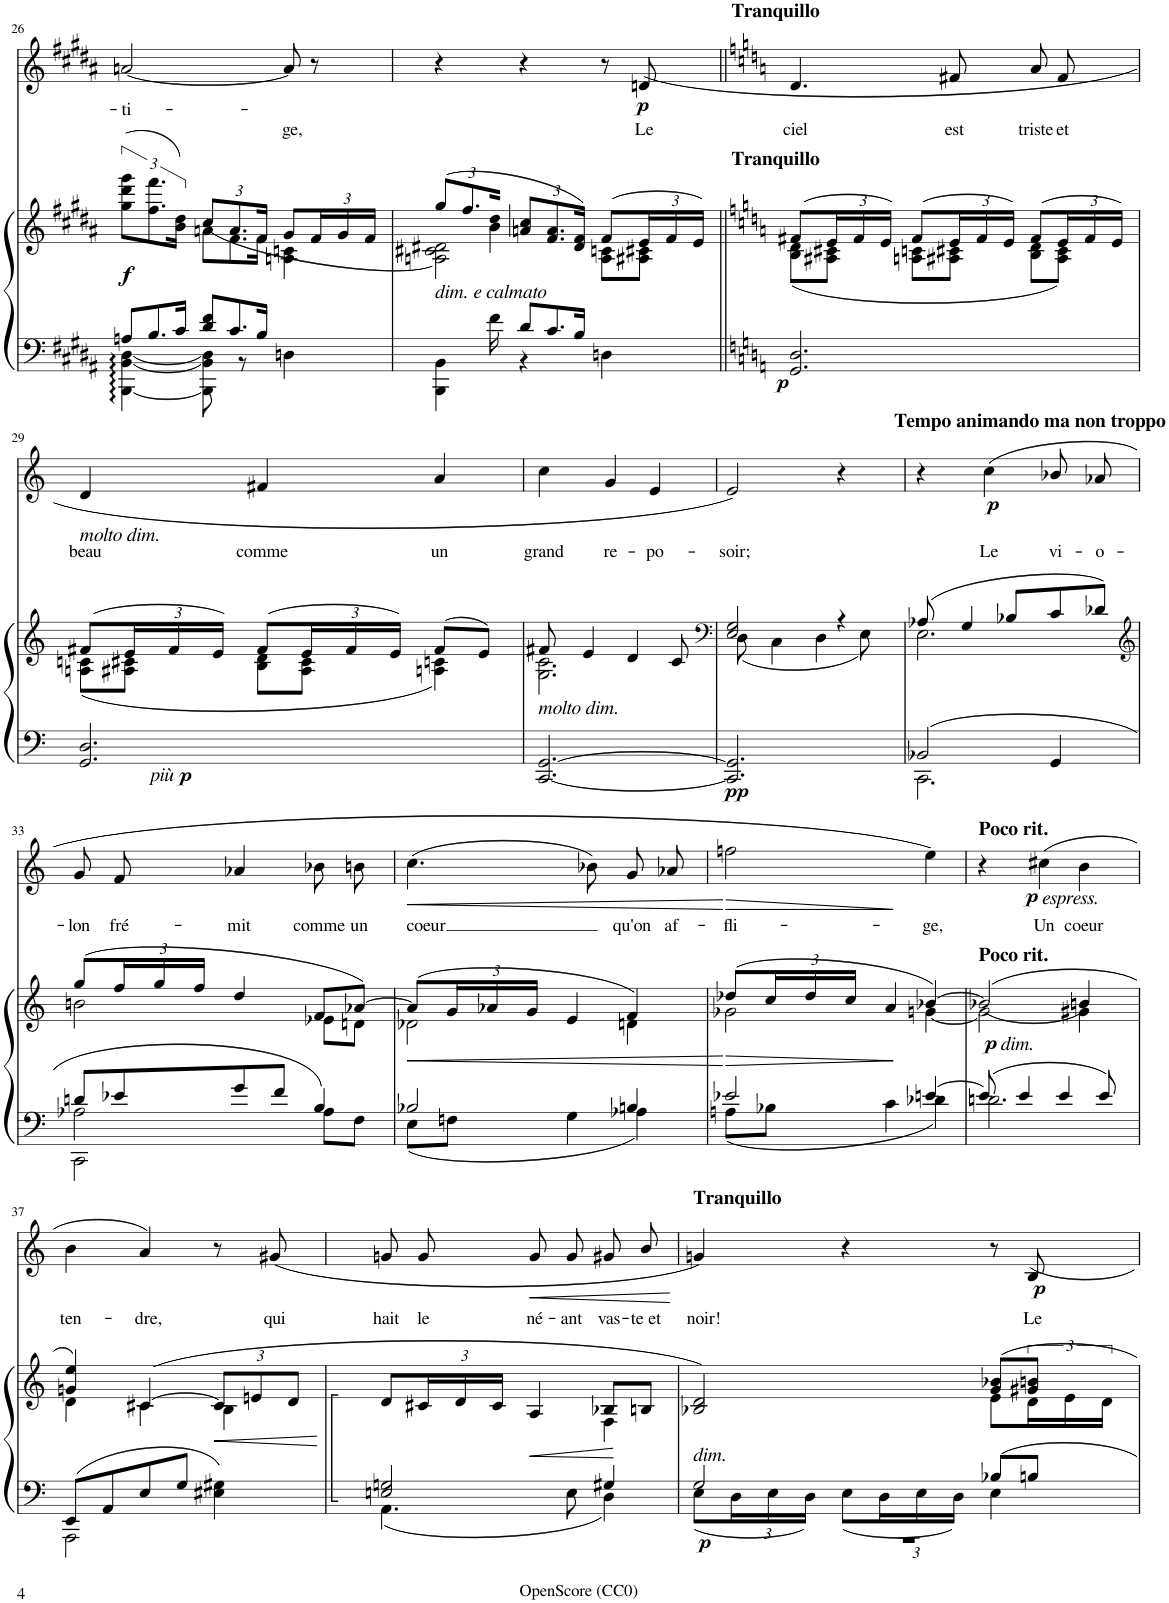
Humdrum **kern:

**kern	**kern	**dynam	**kern	**text	**dynam
*part2	*part2	*part2	*part1	*part1	*part1
*staff3	*staff2	*staff2/3	*staff1	*staff1	*staff1
*I"Piano	*	*	*I"Chant Voice	*	*
*I'Pno	*	*	*	*	*
!!LO:PB:g=z
*clefF4	*clefG2	*	*clefG2	*	*
*k[f#c#g#d#a#]	*k[f#c#g#d#a#]	*	*k[f#c#g#d#a#]	*	*
*M3/4	*M3/4	*	*M3/4	*	*
*Xtuplet	*	*	*	*	*
=26	=26	=26	=26	=26	=26
*^	*^	*	*	*	*
!	!	!	!	!LO:DY:b	!	!LO:LY:b	!
12An/L	[4BBB\ [4BB\ [4D#\	(12gg#\ 12ddd#\ 12ggg#\L	4ryy	f	[2an/	-ti-	.
12.B/	.	12.ff#\ 12.fff#\	.	.	.	.	.
24c#/Jk	.	24b\ 24dd#\Jk)	.	.	.	.	.
*	*	*Xbrackettup	*Xtuplet	*	*	*	*
12d#/ 12f#/L	8BBB\] 8BB\] 8D#\]	(12cc#/L	12an\L	.	.	.	.
12.c#/	.	12.a/	12.f#\	.	.	.	.
.	8r	.	.	.	.	.	.
24B/Jk	.	24f#/Jk	24f#\Jk	.	.	.	.
!	!	!	!	!	!	!LO:LY:b	!
4Dn\	4ryy	8g#/L	4An\ 4cn\	.	8a/]	-ge,	.
*	*	*tuplet	*	*	*	*	*
.	.	24f#/L	.	.	8r	.	.
.	.	24g#/	.	.	.	.	.
.	.	24f#/JJ	.	.	.	.	.
=27	=27	=27	=27	=27	=27	=27	=27
*	*	*	*^	*	*	*	*
*	*	*	*	*brackettup	*	*	*	*
!	!	!LO:TX:b:i:t=dim. e calmato	!	!	!	!	!	!
12ryy	4BBB\ 4BB\	(12gg#/L	2An\ 2c#X\ 2d#X\)	12ryy	.	4r	.	.
12.ryy	.	12.ff#/	.	12ryy	.	.	.	.
.	.	.	.	24ryy	.	.	.	.
24f#\	.	24b/ 24dd#/Jk	.	24b\	.	.	.	.
*	*	*Xbrackettup	*	*	*	*	*	*
12d#/L	4r	12an/ 12cc#/L	.	2ryy	.	4r	.	.
12.c#/	.	12.f#/ 12.a/	.	.	.	.	.	.
24B/Jk	.	24d#/ 24f#/Jk)	.	.	.	.	.	.
4ryy	4Dn\	(8f#/L	8A\ 8cn\L	.	.	8r	.	.
!	!	!	!	!	!	!	!LO:LY:b	!LO:DY:b
.	.	24e/L	8A#X\ 8c#X\J	.	.	(8dn/	Le	p
.	.	24f#/	.	.	.	.	.	.
.	.	24e/JJ)	.	.	.	.	.	.
*v	*v	*	*	*	*	*	*	*
*	*v	*v	*v	*	*	*	*
=28||	=28||	=28||	=28||	=28||	=28||
*k[]	*k[]	*	*k[]	*	*
*	*^	*	*	*	*
!	!	!	!	!LO:TX:b:B:t=Tranquillo	!	!
!	!	!	!	!LO:TX:a:B:t=Tranquillo	!	!
!	!	!	!LO:DY:b=2	!	!LO:LY:b	!
2.GG/ 2.D/	(8f#X/L	(8B\ 8d\L	p	4.d/	ciel	.
.	24e/L	8A#X\ 8c#X\J	.	.	.	.
.	24f#/	.	.	.	.	.
.	24e/JJ)	.	.	.	.	.
.	(8f#/L	8An\ 8cn\L	.	.	.	.
!	!	!	!	!	!LO:LY:b	!
.	24e/L	8A#X\ 8c#X\J	.	8f#X/	est	.
.	24f#/	.	.	.	.	.
.	24e/JJ)	.	.	.	.	.
!	!	!	!	!	!LO:LY:b	!
.	(8f#/L	8B\ 8d\L	.	8a/L	triste	.
!	!	!	!	!	!LO:LY:b	!
.	24e/L	8A#\ 8c#\J)	.	8f#/J	et	.
.	24f#/	.	.	.	.	.
.	24e/JJ)	.	.	.	.	.
!!LO:LB:g=z
=29	=29	=29	=29	=29	=29	=29
!	!	!	!	!LO:TX:b:i:t=molto dim.	!	!
!	!	!	!LO:DY:b=2	!	!LO:LY:b	!
!	!	!	!LO:DY:n=1:b=2	!	!	!
2.GG/ 2.D/	(8f#X/L	(8An\ 8cn\L	other-dynamics p	4d/	beau	.
.	24e/L	8A#X\ 8c#X\J	.	.	.	.
.	24f#/	.	.	.	.	.
.	24e/JJ)	.	.	.	.	.
!	!	!	!	!	!LO:LY:b	!
.	(8f#/L	8B\ 8d\L	.	4f#X/	comme	.
.	24e/L	8A#\ 8c#\J	.	.	.	.
.	24f#/	.	.	.	.	.
.	24e/JJ)	.	.	.	.	.
!	!	!	!	!	!LO:LY:b	!
.	(8f#/L	4An\ 4cn\)	.	4a/	un	.
.	8e/J)	.	.	.	.	.
=30	=30	=30	=30	=30	=30	=30
!	!LO:TX:b:i:t=molto dim.	!	!	!	!	!
!	!	!	!	!	!LO:LY:b	!
[2.CC/ [2.GG/	8f#X/	2.G\ 2.c\	.	4cc\	grand	.
.	4e/	.	.	.	.	.
!	!	!	!	!	!LO:LY:b	!
.	.	.	.	4g/	re-	.
.	4d/	.	.	.	.	.
!	!	!	!	!	!LO:LY:b	!
.	.	.	.	4e/	-po-	.
.	8c/	.	.	.	.	.
=31	=31	=31	=31	=31	=31	=31
*	*clefF4	*	*	*	*	*
!	!	!	!LO:DY:b=2	!	!LO:LY:b	!
2.CC/] 2.GG/]	2E/ 2G/	(8D\	pp	2e/)	-soir;	.
.	.	4C\	.	.	.	.
.	.	4D\	.	.	.	.
.	4r	.	.	4r	.	.
.	.	8E\)	.	.	.	.
=32	=32	=32	=32	=32	=32	=32
*^	*	*	*	*	*	*
!	!	!	!	!	!LO:TX:a:B:t=Tempo animando ma non troppo	!	!
2BB-X/	2.CC\	(8A-X/	2.E\	.	4r	.	.
.	.	4G/	.	.	.	.	.
!	!	!	!	!	!	!LO:LY:b	!LO:DY:b
.	.	.	.	.	(4cc\	Le	p
.	.	8B-X/L	.	.	.	.	.
!	!	!	!	!	!	!LO:LY:b	!
4GG/	.	8c/	.	.	8b-X/L	vi-	.
!	!	!	!	!	!	!LO:LY:b	!
.	.	8d-X/J)	.	.	8a-X/J	-o-	.
*v	*v	*	*	*	*	*	*
!!LO:LB:g=z
=33	=33	=33	=33	=33	=33	=33
*	*clefG2	*	*	*	*	*
*^	*	*	*	*	*	*
*	*^	*	*	*	*	*	*
!	!	!	!	!	!	!	!LO:LY:b	!
8dn/L	2A-X\	2CC\	(8gg/L	2bn\	.	8g/L	-lon	.
!	!	!	!	!	!	!	!LO:LY:b	!
8e-X/	.	.	24ff/L	.	.	8f/J	fré-	.
.	.	.	24gg/	.	.	.	.	.
.	.	.	24ff/JJ	.	.	.	.	.
!	!	!	!	!	!	!	!LO:LY:b	!
8g/	.	.	4dd/	.	.	4a-X/	-mit	.
8f/J	.	.	.	.	.	.	.	.
!	!	!	!	!	!	!	!LO:LY:b	!
4B/	8A-\L	4ryy	8f/L	8e-X\L	.	8b-X\L	comme	.
!	!	!	!	!	!	!	!LO:LY:b	!
.	8F\J	.	[8a-X/J)	8dn\J	.	8bn\J	un	.
*	*v	*v	*	*	*	*	*	*
=34	=34	=34	=34	=34	=34	=34	=34
!	!	!	!	!LO:HP:b	!	!LO:LY:b	!LO:HP:b
2B-X/	8E\L	(8a-/L]	2d-X\	<	(4.cc\	coeur	<
.	8Fn\J	24g/L	.	.	.	.	.
.	.	24a-X/	.	.	.	.	.
.	.	24g/JJ	.	.	.	.	.
.	4G\	4e/	.	.	.	.	.
.	.	.	.	.	8b-X\)	.	.
!	!	!	!	!	!	!LO:LY:b	!
4Bn/	4A-X\	4f/)	4dn\	.	8g/L	qu'on	.
!	!	!	!	!	!	!LO:LY:b	!
.	.	.	.	.	8a-X/J	af-	.
*v	*v	*	*	*	*	*	*
*	*v	*v	*	*	*	*
.	.	[	.	.	[
=35	=35	=35	=35	=35	=35
*^	*	*	*	*	*
!	!	!	!LO:HP:b	!	!LO:LY:b	!LO:HP:b
*	*	*^	*	*	*	*
2e-X/	8An\L	(8dd-X/L	2g-X\	>	2ffn\	-fli-	>
.	8B-X\J	24cc/L	.	.	.	.	.
.	.	24dd-/	.	.	.	.	.
.	.	24cc/JJ	.	.	.	.	.
.	4c\	4a/	.	.	.	.	.
!	!	!	!	!	!	!LO:LY:b	!
[4en/	4d-X\	[4b-X/)	[4gn\	]	4ee\)	-ge,	]
=36	=36	=36	=36	=36	=36	=36	=36
!	!	!	!	!	!LO:TX:b:B:t=Poco rit.	!	!
!	!	!	!	!	!LO:TX:a:B:t=Poco rit.	!	!
!	!	!LO:TX:b:i:t=dim.	!	!	!	!	!
!	!	!	!	!LO:DY:b	!	!	!
8e/]	2.dn\	(2b-X/]	(2g\]	p	4r	.	.
4e/	.	.	.	.	.	.	.
!	!	!	!	!	!LO:TX:b:i:t=espress.	!	!
!	!	!	!	!	!	!LO:LY:b	!LO:DY:b
.	.	.	.	.	(4cc#X\	Un	p
4e/	.	.	.	.	.	.	.
!	!	!	!	!	!	!LO:LY:b	!
.	.	4bn/	4g#X\)	.	4b\	coeur	.
8e/	.	.	.	.	.	.	.
!!LO:LB:g=z
=37	=37	=37	=37	=37	=37	=37	=37
!	!	!	!	!	!	!LO:LY:b	!
8EE/L	2AAA\	4gn/ 4ee/)	4d\	.	4b\	ten-	.
8AA/	.	.	.	.	.	.	.
!	!	!	!	!	!	!LO:LY:b	!
8E/	.	([4c#X/	4c#\	.	4a/)	-dre,	.
8G/J	.	.	.	.	.	.	.
!	!	!	!	!LO:HP:b	!	!	!
4E#X\ 4G#X\	4ryy	12c#/L]	4B\	<	8r	.	.
.	.	12en/	.	.	.	.	.
!	!	!	!	!	!	!LO:LY:b	!
.	.	.	.	.	(8g#X/	qui	.
.	.	12d/J	.	.	.	.	.
*v	*v	*	*	*	*	*	*
*	*v	*v	*	*	*	*
.	.	[	.	.	.
=38	=38	=38	=38	=38	=38
*^	*^	*	*	*	*
!	!	!	!	!	!	!LO:LY:b	!
2En/ 2Gn/	4.AA\	8d/L	2ryy	.	8gn/L	hait	.
!	!	!	!	!	!	!LO:LY:b	!
.	.	24c#X/L	.	.	8g/J	le	.
.	.	24d/	.	.	.	.	.
.	.	24c#/JJ	.	.	.	.	.
!	!	!	!	!LO:HP:b	!	!LO:LY:b	!LO:HP:b
.	.	4A/	.	<	8g/L	né-	<
!	!	!	!	!	!	!LO:LY:b	!
.	8E\	.	.	.	8g/J	-ant	.
!	!	!	!	!	!	!LO:LY:b	!
4G#X/	4D\	8B-X/L	4F\	.	8g#X/L	vas-	.
!	!	!	!	!	!	!LO:LY:b	!
.	.	8Bn/J	.	.	8b/J	-te et	.
*v	*v	*	*	*	*	*	*
*	*v	*v	*	*	*	*
.	.	[	.	.	[
=39	=39	=39	=39	=39	=39
*^	*^	*	*	*	*
*	*^	*	*	*	*	*	*
!	!	!	!	!	!	!LO:TX:a:B:t=Tranquillo	!	!
!	!	!	!LO:TX:b:i:t=dim.	!	!	!	!	!
!	!	!	!	!	!LO:DY:b=2	!	!LO:LY:b	!
2G/	8E\L	2.r	2B-X/ 2d/)	2ryy	p	4gn/)	noir!	.
*	*tuplet	*	*	*	*	*	*	*
*	*Xbrackettup	*	*	*	*	*	*	*
.	24D\L	.	.	.	.	.	.	.
.	24E\	.	.	.	.	.	.	.
.	24D\JJ	.	.	.	.	.	.	.
.	8E\L	.	.	.	.	4r	.	.
.	24D\L	.	.	.	.	.	.	.
.	24E\	.	.	.	.	.	.	.
.	24D\JJ	.	.	.	.	.	.	.
8B-X/L	4E\	.	8g/ 8b-X/L	8e\L	.	8r	.	.
*	*	*	*	*brackettup	*	*	*	*
!	!	!	!	!	!	!	!LO:LY:b	!LO:DY:b
8Bn/J	.	.	8g#X/ 8bn/J	24d\L	.	8B/	Le	p
.	.	.	.	24e\	.	.	.	.
.	.	.	.	24d\JJ	.	.	.	.
*v	*v	*v	*	*	*	*	*	*
*	*v	*v	*	*	*	*
=	=	=	=	=	=
*-	*-	*-	*-	*-	*-
